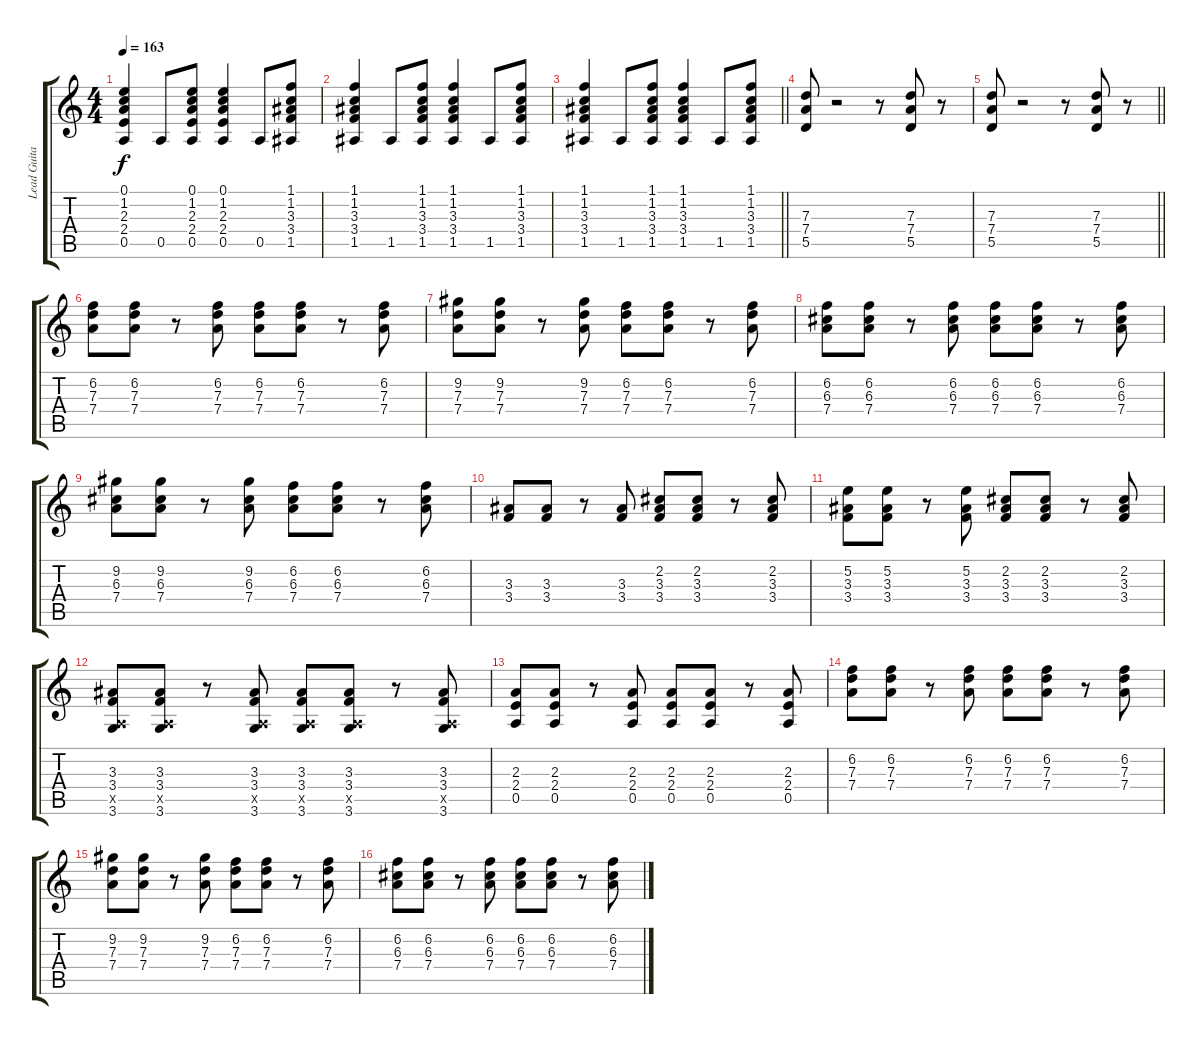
\track ("Lead Guitar" "Lead Guita") {instrument distortionguitar}
\staff {score tabs}
\tuning (E4 B3 G3 D3 A2 E2) {hide}
\ts (4 4)
\tempo 163
\clef g2
\ks c
(0.1 1.2 2.3 2.4 0.5).4{dy f} 0.5.8 (0.1 1.2 2.3 2.4 0.5).8 (0.1 1.2 2.3 2.4 0.5).4 0.5.8 (1.1 1.2 3.3 3.4 1.5).8 |
(1.1 1.2 3.3 3.4 1.5).4 1.5.8 (1.1 1.2 3.3 3.4 1.5).8 (1.1 1.2 3.3 3.4 1.5).4 1.5.8 (1.1 1.2 3.3 3.4 1.5).8 |
\barLineRight lightlight
(1.1 1.2 3.3 3.4 1.5).4 1.5.8 (1.1 1.2 3.3 3.4 1.5).8 (1.1 1.2 3.3 3.4 1.5).4 1.5.8 (1.1 1.2 3.3 3.4 1.5).8 |
(7.3 7.4 5.5).8 r.2 r.8 (7.3 7.4 5.5).8 r.8 |
\barLineRight lightlight
(7.3 7.4 5.5).8 r.2 r.8 (7.3 7.4 5.5).8 r.8 |
(6.2 7.3 7.4).8 (6.2 7.3 7.4).8 r.8 (6.2 7.3 7.4).8 (6.2 7.3 7.4).8 (6.2 7.3 7.4).8 r.8 (6.2 7.3 7.4).8 |
(9.2 7.3 7.4).8 (9.2 7.3 7.4).8 r.8 (9.2 7.3 7.4).8 (6.2 7.3 7.4).8 (6.2 7.3 7.4).8 r.8 (6.2 7.3 7.4).8 |
(6.2 6.3 7.4).8 (6.2 6.3 7.4).8 r.8 (6.2 6.3 7.4).8 (6.2 6.3 7.4).8 (6.2 6.3 7.4).8 r.8 (6.2 6.3 7.4).8 |
(9.2 6.3 7.4).8 (9.2 6.3 7.4).8 r.8 (9.2 6.3 7.4).8 (6.2 6.3 7.4).8 (6.2 6.3 7.4).8 r.8 (6.2 6.3 7.4).8 |
(3.3 3.4).8 (3.3 3.4).8 r.8 (3.3 3.4).8 (2.2 3.3 3.4).8 (2.2 3.3 3.4).8 r.8 (2.2 3.3 3.4).8 |
(5.2 3.3 3.4).8 (5.2 3.3 3.4).8 r.8 (5.2 3.3 3.4).8 (2.2 3.3 3.4).8 (2.2 3.3 3.4).8 r.8 (2.2 3.3 3.4).8 |
(3.3 3.4 0.5{x} 3.6).8 (3.3 3.4 0.5{x} 3.6).8 r.8 (3.3 3.4 0.5{x} 3.6).8 (3.3 3.4 0.5{x} 3.6).8 (3.3 3.4 0.5{x} 3.6).8 r.8 (3.3 3.4 0.5{x} 3.6).8 |
(2.3 2.4 0.5).8 (2.3 2.4 0.5).8 r.8 (2.3 2.4 0.5).8 (2.3 2.4 0.5).8 (2.3 2.4 0.5).8 r.8 (2.3 2.4 0.5).8 |
(6.2 7.3 7.4).8 (6.2 7.3 7.4).8 r.8 (6.2 7.3 7.4).8 (6.2 7.3 7.4).8 (6.2 7.3 7.4).8 r.8 (6.2 7.3 7.4).8 |
(9.2 7.3 7.4).8 (9.2 7.3 7.4).8 r.8 (9.2 7.3 7.4).8 (6.2 7.3 7.4).8 (6.2 7.3 7.4).8 r.8 (6.2 7.3 7.4).8 |
(6.2 6.3 7.4).8 (6.2 6.3 7.4).8 r.8 (6.2 6.3 7.4).8 (6.2 6.3 7.4).8 (6.2 6.3 7.4).8 r.8 (6.2 6.3 7.4).8
